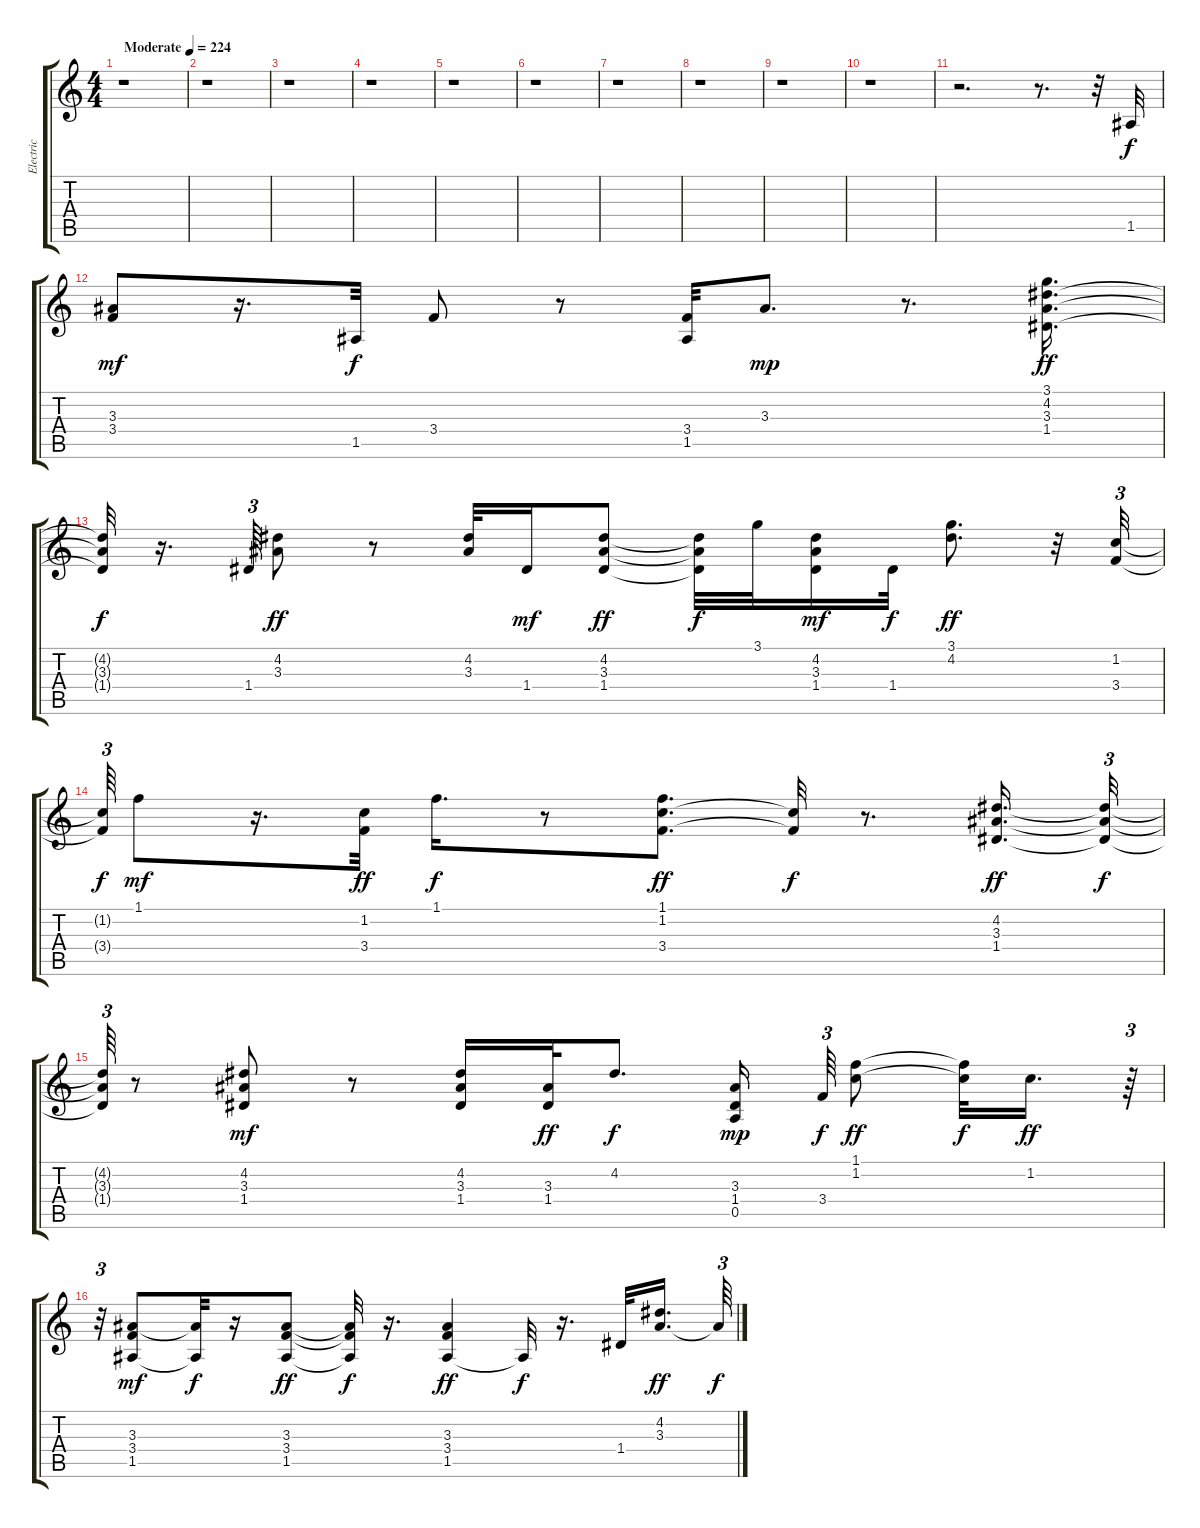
\track ("Electric" "Electric") {instrument electricguitarclean}
\staff {score tabs}
\tuning (E4 B3 G3 D3 A2 E2) {hide}
\ts (4 4)
\tempo (224 "Moderate")
\clef g2
\ks c
r.1{dy f instrument electricguitarclean} |
r.1 |
r.1 |
r.1 |
r.1 |
r.1 |
r.1 |
r.1 |
r.1 |
r.1 |
r.2{d} r.8{d} r.32 1.5.32 |
(3.3 3.4).8{dy mf} r.16{d} 1.5.32{dy f} 3.4.8 r.8 (3.4 1.5).32 3.3.8{d dy mp} r.8{d} (3.1 4.2 3.3 1.4).16{d dy ff} |
(4.2{t} 3.3{t} 1.4{t}).32{dy f} r.16{d} 1.4.64{tu (3 2)} (4.2 3.3).8{dy ff} r.8 (4.2 3.3).32 1.4.16{dy mf} (4.2 3.3 1.4).8{dy ff} (4.2{t} 3.3{t} 1.4{t}).32{dy f} 3.1.32 (4.2 3.3 1.4).16{dy mf} 1.4.32{dy f} (3.1 4.2).8{d dy ff} r.32 (1.2 3.4).32{tu (3 2)} |
(1.2{t} 3.4{t}).64{tu (3 2) dy f} 1.1.8{dy mf} r.16{d} (1.2 3.4).32{dy ff} 1.1.16{d dy f} r.8 (1.1 1.2 3.4).8{d dy ff} (1.2{t} 3.4{t}).32{dy f} r.8{d} (4.2 3.3 1.4).16{d dy ff} (4.2{t} 3.3{t} 1.4{t}).32{tu (3 2) dy f} |
(4.2{t} 3.3{t} 1.4{t}).64{tu (3 2)} r.8 (4.2 3.3 1.4).8{dy mf} r.8 (4.2 3.3 1.4).16 (3.3 1.4).32{dy ff} 4.2.8{d dy f} (3.3 1.4 0.5).16{dy mp beam splitsecondary} 3.4.64{tu (3 2) dy f} (1.1 1.2).8{dy ff} (1.1{t} 1.2{t}).32{dy f} 1.2.16{d dy ff} r.64{tu (3 2)} |
r.32{tu (3 2)} (3.3 3.4 1.5).8{dy mf} (3.3{t} 1.5{t}).32{dy f} r.16 (3.3 3.4 1.5).8{dy ff} (3.3{t} 3.4{t} 1.5{t}).32{dy f} r.16{d} (3.3 3.4 1.5).4{dy ff} 1.5{t}.32{dy f} r.16{d} 1.4.32 (4.2 3.3).16{d dy ff beam splitsecondary} 3.3{t}.64{tu (3 2) dy f}
